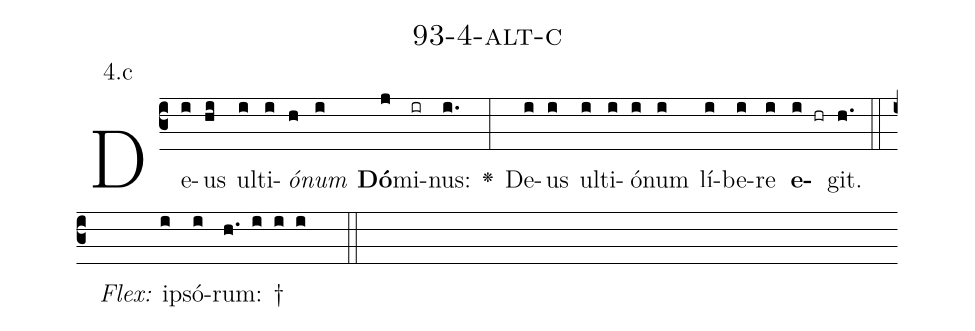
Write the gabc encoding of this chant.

name: 93-4-alt-c;
annotation: 4.c;
%%
(c3)De(i)us(hi) ul(i)ti(i)<i>ó</i>(h)<i>num</i>(i) <b>Dó</b>(j)mi(ir)nus:(i.) <v>\greheightstar</v>(:) De(i)us(i) ul(i)ti(i)ó(i)num(i) lí(i)be(i)re(i) <b>e</b>(i hr)git.(h.) (::)
<i>Flex:</i>()  ip(i)só(i)rum: †(h. i i i  ::)

%E(i) u(i) o(i) u(i) a(i) e.(h.) (::)
